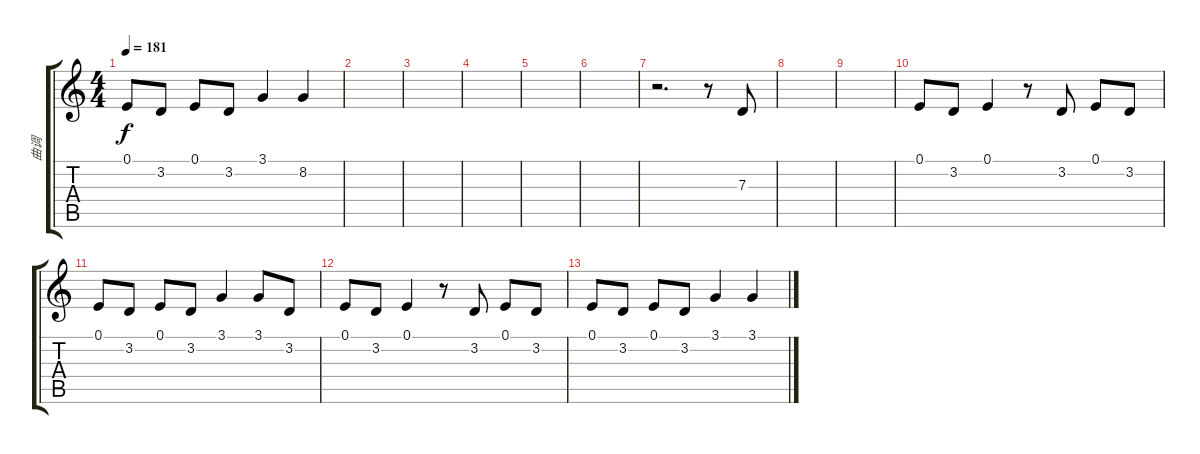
\track ("曲调" "曲调") {instrument choiraahs}
\staff {score tabs}
\tuning (E4 B3 G3 D3 A2 E2) {hide}
\ts (4 4)
\tempo 181
\clef g2
\ks c
0.1.8{dy f} 3.2.8 0.1.8 3.2.8 3.1.4 8.2.4 |
|
|
|
|
|
r.2{d} r.8 7.3.8 |
|
|
0.1.8 3.2.8 0.1.4 r.8 3.2.8 0.1.8 3.2.8 |
0.1.8 3.2.8 0.1.8 3.2.8 3.1.4 3.1.8 3.2.8 |
0.1.8 3.2.8 0.1.4 r.8 3.2.8 0.1.8 3.2.8 |
0.1.8 3.2.8 0.1.8 3.2.8 3.1.4 3.1.4
